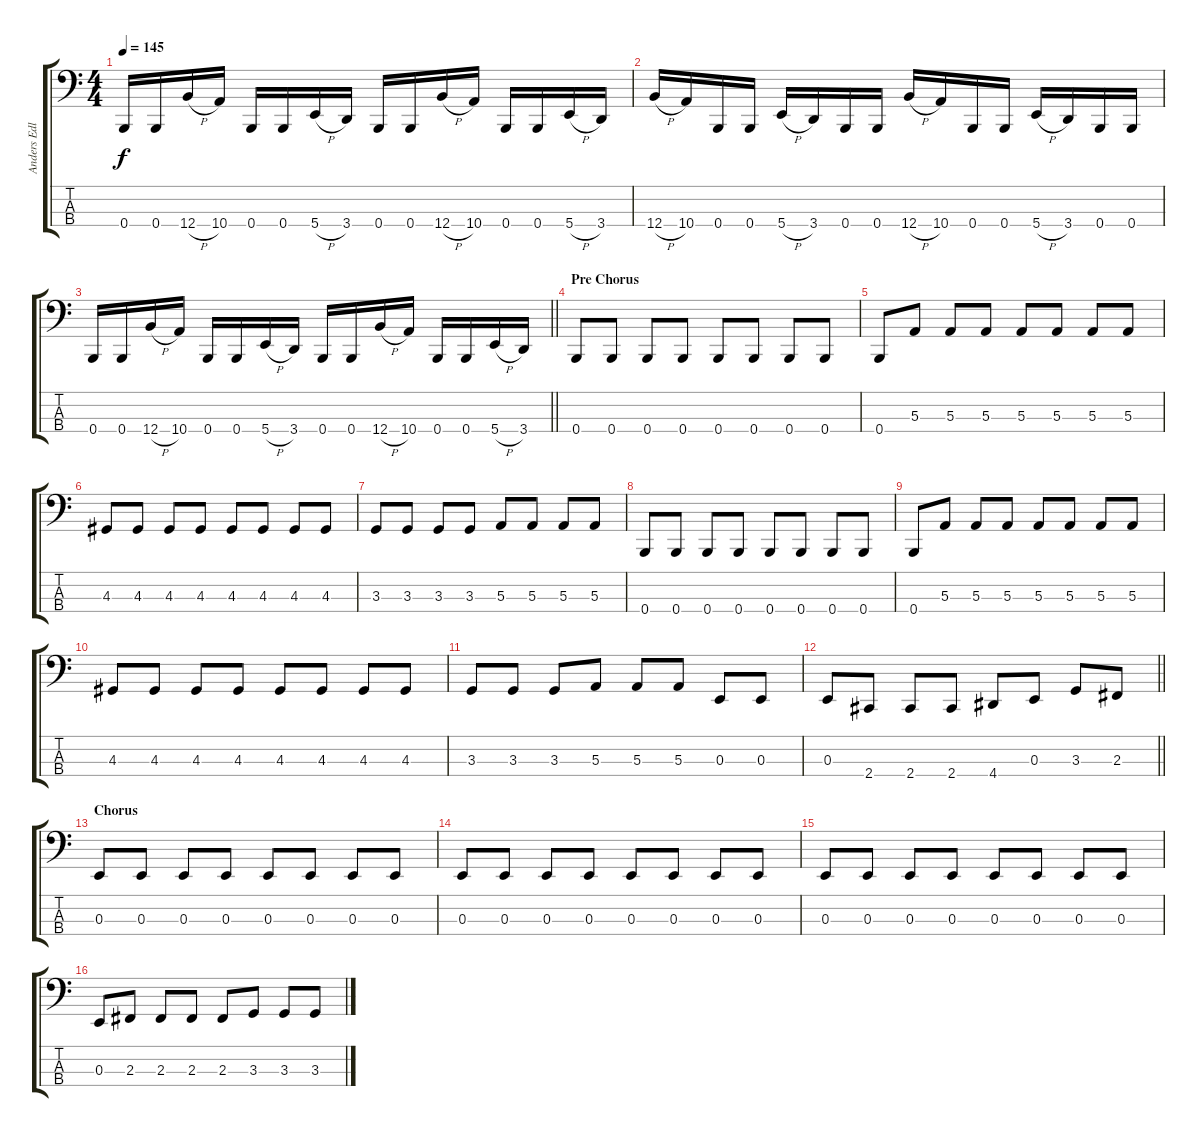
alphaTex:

\track ("Anders Edlund - bass" "Anders Edl") {instrument electricbasspick}
\staff {score tabs}
\tuning (D2 A1 E1 B0) {hide}
\ts (4 4)
\tempo 145
\clef f4
\ks aminor
0.4.16{dy f} 0.4.16 12.4{h}.16 10.4.16 0.4.16 0.4.16 5.4{h}.16 3.4.16 0.4.16 0.4.16 12.4{h}.16 10.4.16 0.4.16 0.4.16 5.4{h}.16 3.4.16 |
12.4{h}.16 10.4.16 0.4.16 0.4.16 5.4{h}.16 3.4.16 0.4.16 0.4.16 12.4{h}.16 10.4.16 0.4.16 0.4.16 5.4{h}.16 3.4.16 0.4.16 0.4.16 |
\barLineRight lightlight
0.4.16 0.4.16 12.4{h}.16 10.4.16 0.4.16 0.4.16 5.4{h}.16 3.4.16 0.4.16 0.4.16 12.4{h}.16 10.4.16 0.4.16 0.4.16 5.4{h}.16 3.4.16 |
\section ("" "Pre Chorus")
0.4.8 0.4.8 0.4.8 0.4.8 0.4.8 0.4.8 0.4.8 0.4.8 |
0.4.8 5.3.8 5.3.8 5.3.8 5.3.8 5.3.8 5.3.8 5.3.8 |
4.3.8 4.3.8 4.3.8 4.3.8 4.3.8 4.3.8 4.3.8 4.3.8 |
3.3.8 3.3.8 3.3.8 3.3.8 5.3.8 5.3.8 5.3.8 5.3.8 |
0.4.8 0.4.8 0.4.8 0.4.8 0.4.8 0.4.8 0.4.8 0.4.8 |
0.4.8 5.3.8 5.3.8 5.3.8 5.3.8 5.3.8 5.3.8 5.3.8 |
4.3.8 4.3.8 4.3.8 4.3.8 4.3.8 4.3.8 4.3.8 4.3.8 |
3.3.8 3.3.8 3.3.8 5.3.8 5.3.8 5.3.8 0.3.8 0.3.8 |
\barLineRight lightlight
0.3.8 2.4.8 2.4.8 2.4.8 4.4.8 0.3.8 3.3.8 2.3.8 |
\section ("" "Chorus")
0.3.8 0.3.8 0.3.8 0.3.8 0.3.8 0.3.8 0.3.8 0.3.8 |
0.3.8 0.3.8 0.3.8 0.3.8 0.3.8 0.3.8 0.3.8 0.3.8 |
0.3.8 0.3.8 0.3.8 0.3.8 0.3.8 0.3.8 0.3.8 0.3.8 |
0.3.8 2.3.8 2.3.8 2.3.8 2.3.8 3.3.8 3.3.8 3.3.8
